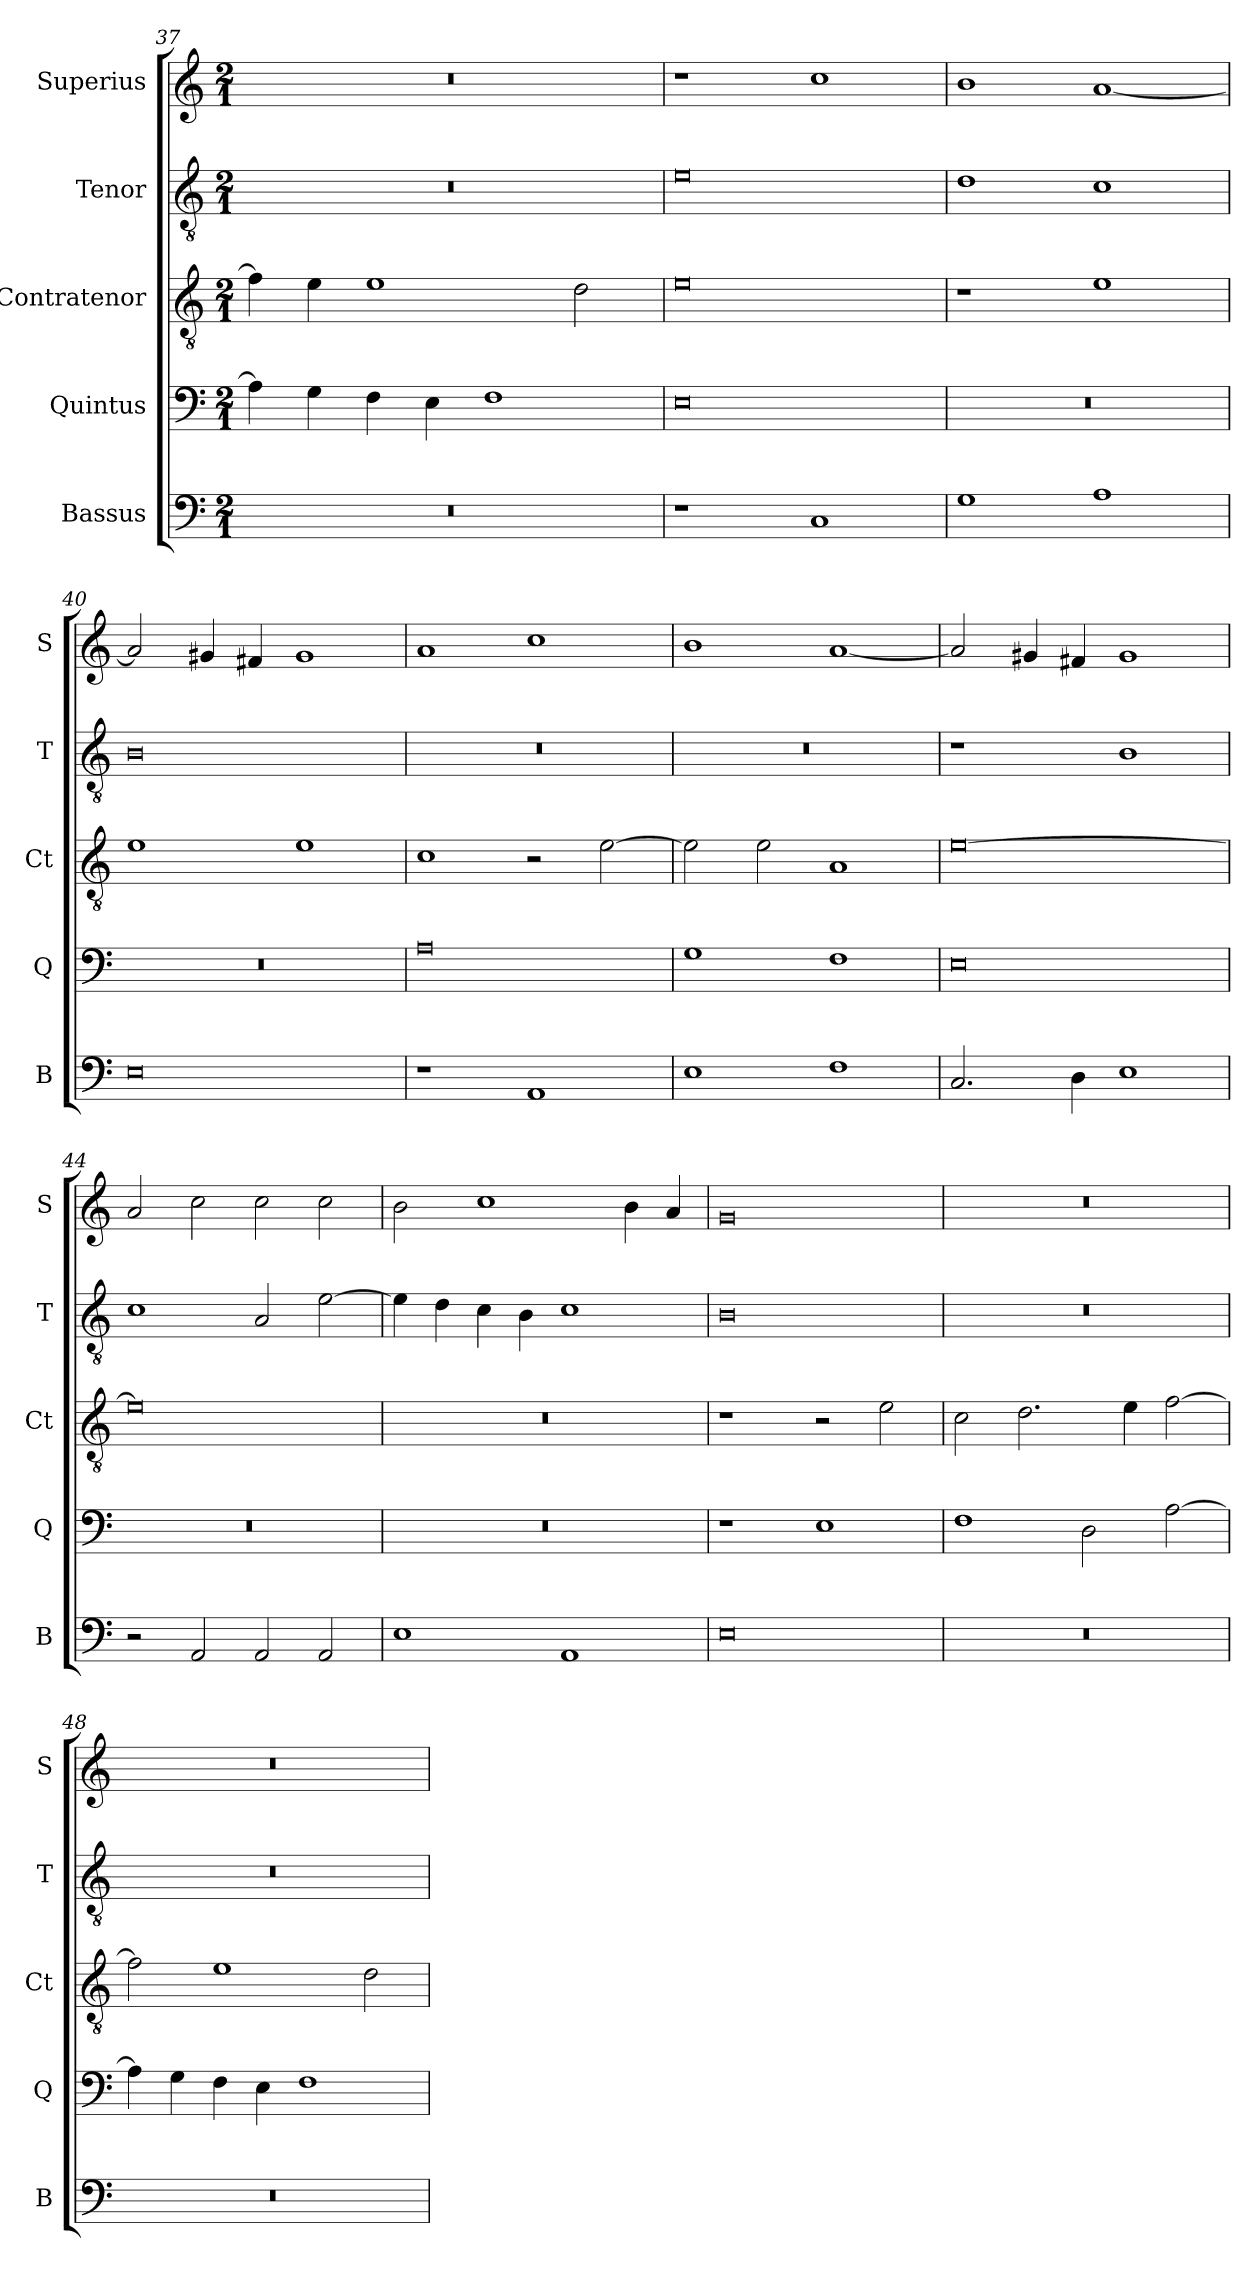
**kern	**kern	**kern	**kern	**kern
*part5	*part4	*part3	*part2	*part1
*staff5	*staff4	*staff3	*staff2	*staff1
*I"Bassus	*I"Quintus	*I"Contratenor	*I"Tenor	*I"Superius
*I'B	*I'Q	*I'Ct	*I'T	*I'S
*clefF4	*clefF4	*clefGv2	*clefGv2	*clefG2
*k[]	*k[]	*k[]	*k[]	*k[]
*M2/1	*M2/1	*M2/1	*M2/1	*M2/1
=37	=37	=37	=37	=37
0r	4A\]	4f\]	0r	0r
.	4G\	4e\	.	.
.	4F\	1e	.	.
.	4E\	.	.	.
.	1F	.	.	.
.	.	2d\	.	.
=38	=38	=38	=38	=38
1r	0E	0e	0e	1r
1C	.	.	.	1cc
=39	=39	=39	=39	=39
1G	0r	1r	1d	1b
1A	.	1e	1c	[1a
=40	=40	=40	=40	=40
0E	0r	1e	0B	2a/]
.	.	.	.	4g#X/
.	.	.	.	4f#X/
.	.	1e	.	1g#
=41	=41	=41	=41	=41
1r	0A	1c	0r	1a
1AA	.	2r	.	1cc
.	.	[2e\	.	.
=42	=42	=42	=42	=42
1E	1G	2e\]	0r	1b
.	.	2e\	.	.
1F	1F	1A	.	[1a
=43	=43	=43	=43	=43
2.C/	0E	[0e	1r	2a/]
.	.	.	.	4g#X/
4D\	.	.	.	4f#X/
1E	.	.	1B	1g#
=44	=44	=44	=44	=44
2r	0r	0e]	1c	2a/
2AA/	.	.	.	2cc\
2AA/	.	.	2A/	2cc\
2AA/	.	.	[2e\	2cc\
=45	=45	=45	=45	=45
1E	0r	0r	4e\]	2b\
.	.	.	4d\	.
.	.	.	4c\	1cc
.	.	.	4B\	.
1AA	.	.	1c	.
.	.	.	.	4b\
.	.	.	.	4a/
=46	=46	=46	=46	=46
0E	1r	1r	0B	0g
.	1E	2r	.	.
.	.	2e\	.	.
=47	=47	=47	=47	=47
0r	1F	2c\	0r	0r
.	.	2.d\	.	.
.	2D\	.	.	.
.	.	4e\	.	.
.	[2A\	[2f\	.	.
=48	=48	=48	=48	=48
0r	4A\]	2f\]	0r	0r
.	4G\	.	.	.
.	4F\	1e	.	.
.	4E\	.	.	.
.	1F	.	.	.
.	.	2d\	.	.
=	=	=	=	=
*-	*-	*-	*-	*-
